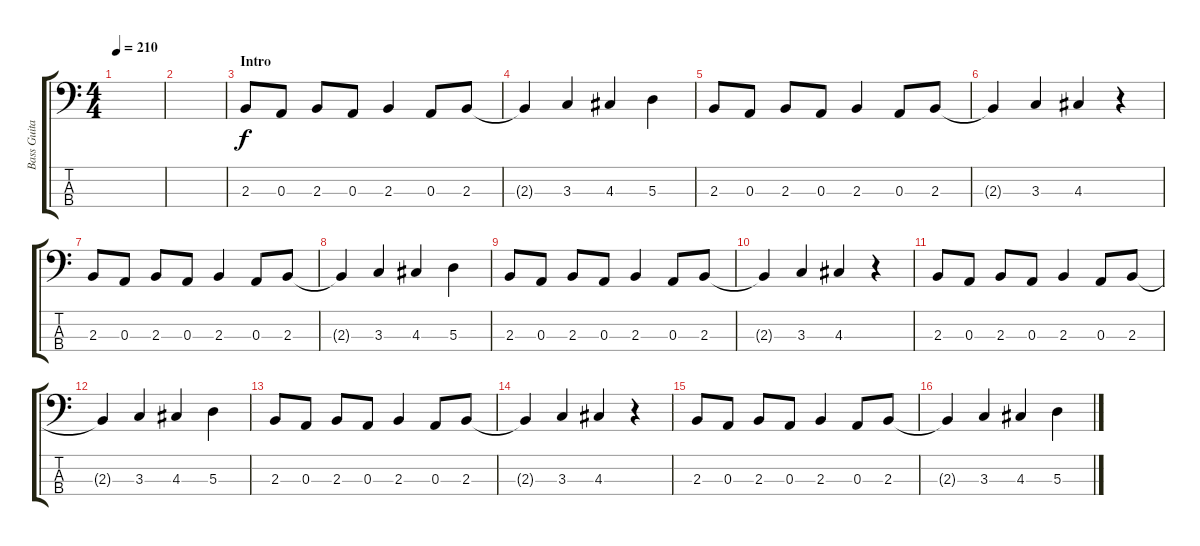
\track ("Bass Guitar" "Bass Guita") {instrument electricbassfinger}
\staff {score tabs}
\tuning (G2 D2 A1 E1) {hide}
\ts (4 4)
\tempo 210
\clef f4
\ks c
|
|
\section ("" "Intro")
2.3.8 0.3.8 2.3.8 0.3.8 2.3.4 0.3.8 2.3.8 |
2.3{t}.4 3.3.4 4.3.4 5.3.4 |
2.3.8 0.3.8 2.3.8 0.3.8 2.3.4 0.3.8 2.3.8 |
2.3{t}.4 3.3.4 4.3.4 r.4 |
2.3.8 0.3.8 2.3.8 0.3.8 2.3.4 0.3.8 2.3.8 |
2.3{t}.4 3.3.4 4.3.4 5.3.4 |
2.3.8 0.3.8 2.3.8 0.3.8 2.3.4 0.3.8 2.3.8 |
2.3{t}.4 3.3.4 4.3.4 r.4 |
2.3.8 0.3.8 2.3.8 0.3.8 2.3.4 0.3.8 2.3.8 |
2.3{t}.4 3.3.4 4.3.4 5.3.4 |
2.3.8 0.3.8 2.3.8 0.3.8 2.3.4 0.3.8 2.3.8 |
2.3{t}.4 3.3.4 4.3.4 r.4 |
2.3.8 0.3.8 2.3.8 0.3.8 2.3.4 0.3.8 2.3.8 |
2.3{t}.4 3.3.4 4.3.4 5.3.4
